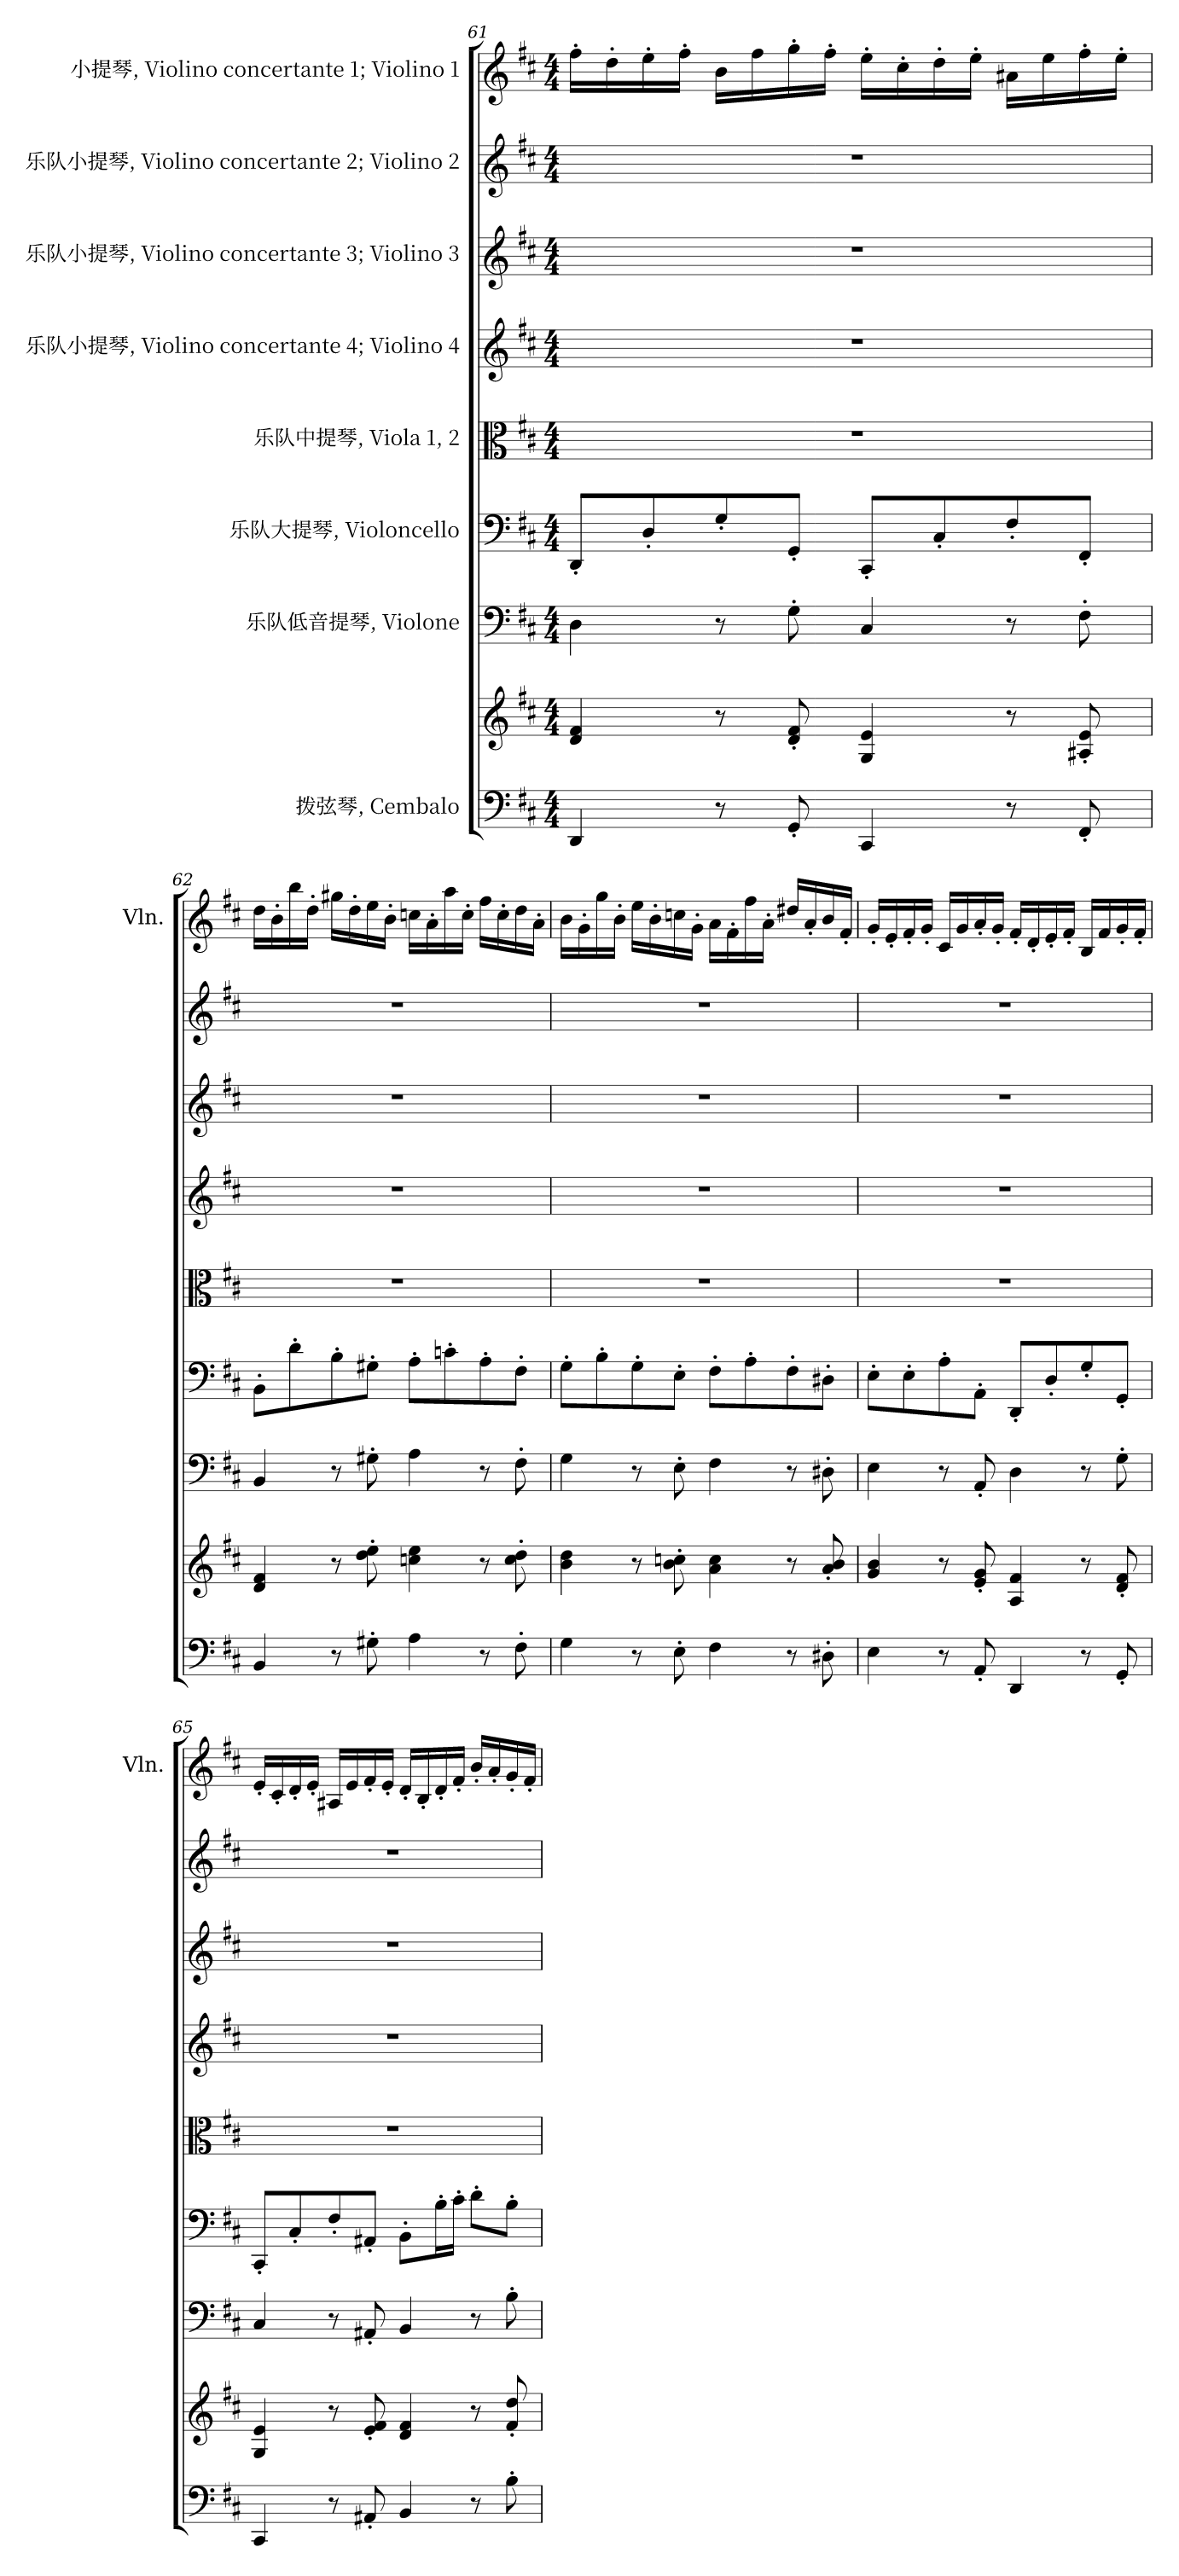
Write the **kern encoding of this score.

**kern	**kern	**kern	**kern	**kern	**kern	**kern	**kern	**kern
*part8	*part8	*part7	*part6	*part5	*part4	*part3	*part2	*part1
*staff9	*staff8	*staff7	*staff6	*staff5	*staff4	*staff3	*staff2	*staff1
*I"拨弦琴, Cembalo	*	*I"乐队低音提琴, Violone	*I"乐队大提琴, Violoncello	*I"乐队中提琴, Viola 1, 2	*I"乐队小提琴, Violino concertante 4; Violino 4	*I"乐队小提琴, Violino concertante 3; Violino 3	*I"乐队小提琴, Violino concertante 2; Violino 2	*I"小提琴, Violino concertante 1; Violino 1
*	*	*	*	*	*	*	*	*I'Vln.
!!LO:PB:g=z
*clefF4	*clefG2	*clefF4	*clefF4	*clefC3	*clefG2	*clefG2	*clefG2	*clefG2
*	*	*ITrd7c12	*	*	*	*	*	*
*k[f#c#]	*k[f#c#]	*k[f#c#]	*k[f#c#]	*k[f#c#]	*k[f#c#]	*k[f#c#]	*k[f#c#]	*k[f#c#]
*M4/4	*M4/4	*M4/4	*M4/4	*M4/4	*M4/4	*M4/4	*M4/4	*M4/4
=61	=61	=61	=61	=61	=61	=61	=61	=61
4DD/	4d/ 4f#/	4DD\	8DD'/L	1r	1r	1r	1r	16ff#'\LL
.	.	.	.	.	.	.	.	16dd'\
.	.	.	8D'/	.	.	.	.	16ee'\
.	.	.	.	.	.	.	.	16ff#'\JJ
8r	8r	8r	8G'/	.	.	.	.	16b\LL
.	.	.	.	.	.	.	.	16ff#\
8GG'/	8d/' 8f#/'	8GG'\	8GG'/J	.	.	.	.	16gg'\
.	.	.	.	.	.	.	.	16ff#'\JJ
4CC#/	4G/ 4e/	4CC#/	8CC#'/L	.	.	.	.	16ee'\LL
.	.	.	.	.	.	.	.	16cc#'\
.	.	.	8C#'/	.	.	.	.	16dd'\
.	.	.	.	.	.	.	.	16ee'\JJ
8r	8r	8r	8F#'/	.	.	.	.	16a#X\LL
.	.	.	.	.	.	.	.	16ee\
8FF#'/	8A#X/' 8e/'	8FF#'\	8FF#'/J	.	.	.	.	16ff#'\
.	.	.	.	.	.	.	.	16ee'\JJ
=62	=62	=62	=62	=62	=62	=62	=62	=62
4BB/	4d/ 4f#/	4BBB/	8BB'\L	1r	1r	1r	1r	16dd\LL
.	.	.	.	.	.	.	.	16b'\
.	.	.	8d'\	.	.	.	.	16bb\
.	.	.	.	.	.	.	.	16dd'\JJ
8r	8r	8r	8B'\	.	.	.	.	16gg#X\LL
.	.	.	.	.	.	.	.	16dd'\
8G#X'\	8dd\' 8ee\'	8GG#X'\	8G#X'\J	.	.	.	.	16ee\
.	.	.	.	.	.	.	.	16b'\JJ
4A\	4ccn\ 4ee\	4AA\	8A'\L	.	.	.	.	16ccn\LL
.	.	.	.	.	.	.	.	16a'\
.	.	.	8cn'\	.	.	.	.	16aa\
.	.	.	.	.	.	.	.	16cc'\JJ
8r	8r	8r	8A'\	.	.	.	.	16ff#\LL
.	.	.	.	.	.	.	.	16cc'\
8F#'\	8cc\' 8dd\'	8FF#'\	8F#'\J	.	.	.	.	16dd\
.	.	.	.	.	.	.	.	16a'\JJ
!!LO:PB:g=z
=63	=63	=63	=63	=63	=63	=63	=63	=63
4G\	4b\ 4dd\	4GG\	8G'\L	1r	1r	1r	1r	16b\LL
.	.	.	.	.	.	.	.	16g'\
.	.	.	8B'\	.	.	.	.	16gg\
.	.	.	.	.	.	.	.	16b'\JJ
8r	8r	8r	8G'\	.	.	.	.	16ee\LL
.	.	.	.	.	.	.	.	16b'\
8E'\	8b\' 8ccn\'	8EE'\	8E'\J	.	.	.	.	16ccn\
.	.	.	.	.	.	.	.	16g'\JJ
4F#\	4a\ 4cc\	4FF#\	8F#'\L	.	.	.	.	16a\LL
.	.	.	.	.	.	.	.	16f#'\
.	.	.	8A'\	.	.	.	.	16ff#\
.	.	.	.	.	.	.	.	16a'\JJ
8r	8r	8r	8F#'\	.	.	.	.	16dd#X/LL
.	.	.	.	.	.	.	.	16a'/
8D#X'\	8a/' 8b/'	8DD#X'\	8D#X'\J	.	.	.	.	16b/
.	.	.	.	.	.	.	.	16f#'/JJ
=64	=64	=64	=64	=64	=64	=64	=64	=64
4E\	4g/ 4b/	4EE\	8E'\L	1r	1r	1r	1r	16g'/LL
.	.	.	.	.	.	.	.	16e'/
.	.	.	8E'\	.	.	.	.	16f#'/
.	.	.	.	.	.	.	.	16g'/JJ
8r	8r	8r	8A'\	.	.	.	.	16c#/LL
.	.	.	.	.	.	.	.	16g/
8AA'/	8e/' 8g/'	8AAA'/	8AA'\J	.	.	.	.	16a'/
.	.	.	.	.	.	.	.	16g'/JJ
4DD/	4A/ 4f#/	4DD\	8DD'/L	.	.	.	.	16f#'/LL
.	.	.	.	.	.	.	.	16d'/
.	.	.	8D'/	.	.	.	.	16e'/
.	.	.	.	.	.	.	.	16f#'/JJ
8r	8r	8r	8G'/	.	.	.	.	16B/LL
.	.	.	.	.	.	.	.	16f#/
8GG'/	8d/' 8f#/'	8GG'\	8GG'/J	.	.	.	.	16g'/
.	.	.	.	.	.	.	.	16f#'/JJ
!!LO:PB:g=z
=65	=65	=65	=65	=65	=65	=65	=65	=65
4CC#/	4G/ 4e/	4CC#/	8CC#'/L	1r	1r	1r	1r	16e'/LL
.	.	.	.	.	.	.	.	16c#'/
.	.	.	8C#'/	.	.	.	.	16d'/
.	.	.	.	.	.	.	.	16e'/JJ
8r	8r	8r	8F#'/	.	.	.	.	16A#X/LL
.	.	.	.	.	.	.	.	16e/
8AA#X'/	8e/' 8f#/'	8AAA#X'/	8AA#X'/J	.	.	.	.	16f#'/
.	.	.	.	.	.	.	.	16e'/JJ
4BB/	4d/ 4f#/	4BBB/	8BB'\L	.	.	.	.	16d'/LL
.	.	.	.	.	.	.	.	16B'/
.	.	.	16B'\L	.	.	.	.	16d'/
.	.	.	16c#'\JJ	.	.	.	.	16f#'/JJ
8r	8r	8r	8d'\L	.	.	.	.	16b'/LL
.	.	.	.	.	.	.	.	16a'/
8B'\	8f#/' 8dd/'	8BB'\	8B'\J	.	.	.	.	16g'/
.	.	.	.	.	.	.	.	16f#'/JJ
=	=	=	=	=	=	=	=	=
*-	*-	*-	*-	*-	*-	*-	*-	*-
